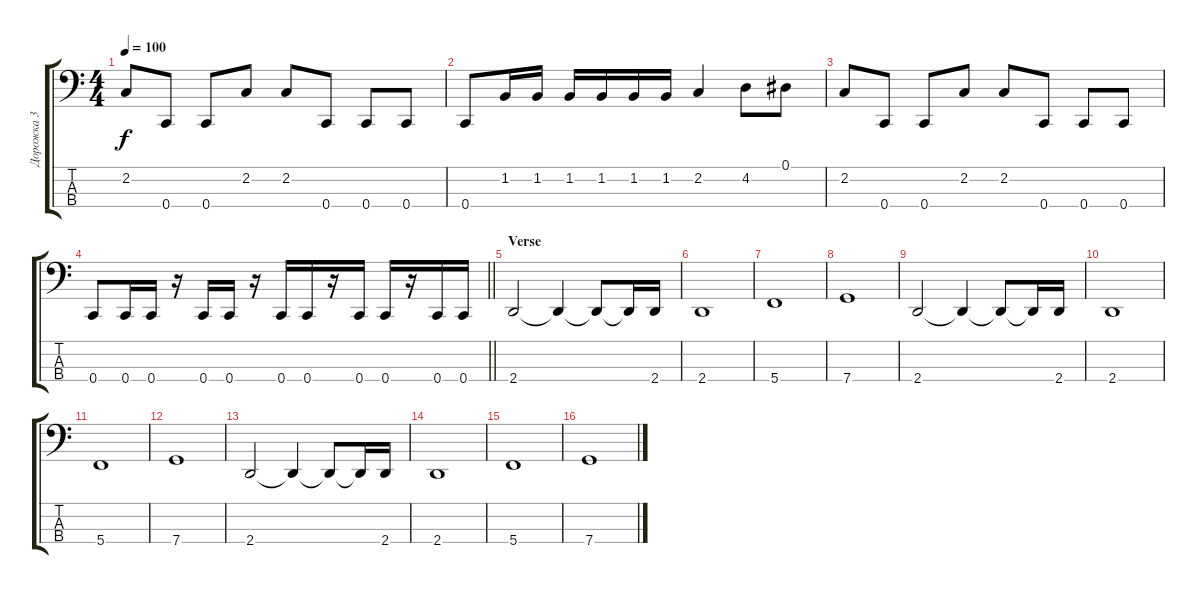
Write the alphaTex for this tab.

\track ("Дорожка 3" "Дорожка 3") {instrument electricbasspick}
\staff {score tabs}
\tuning (Eb2 Bb1 F1 C1) {hide}
\ts (4 4)
\tempo 100
\clef f4
\ks c
2.2.8{dy f} 0.4.8 0.4.8 2.2.8 2.2.8 0.4.8 0.4.8 0.4.8 |
0.4.8 1.2.16 1.2.16 1.2.16 1.2.16 1.2.16 1.2.16 2.2.4 4.2.8 0.1.8 |
2.2.8 0.4.8 0.4.8 2.2.8 2.2.8 0.4.8 0.4.8 0.4.8 |
\barLineRight lightlight
0.4.8 0.4.16 0.4.16 r.16 0.4.16 0.4.16 r.16 0.4.16 0.4.16 r.16 0.4.16 0.4.16 r.16 0.4.16 0.4.16 |
\section ("" "Verse")
2.4.2 2.4{t}.4 2.4{t}.8 2.4{t}.16 2.4.16 |
2.4.1 |
5.4.1 |
7.4.1 |
2.4.2 2.4{t}.4 2.4{t}.8 2.4{t}.16 2.4.16 |
2.4.1 |
5.4.1 |
7.4.1 |
2.4.2 2.4{t}.4 2.4{t}.8 2.4{t}.16 2.4.16 |
2.4.1 |
5.4.1 |
7.4.1
